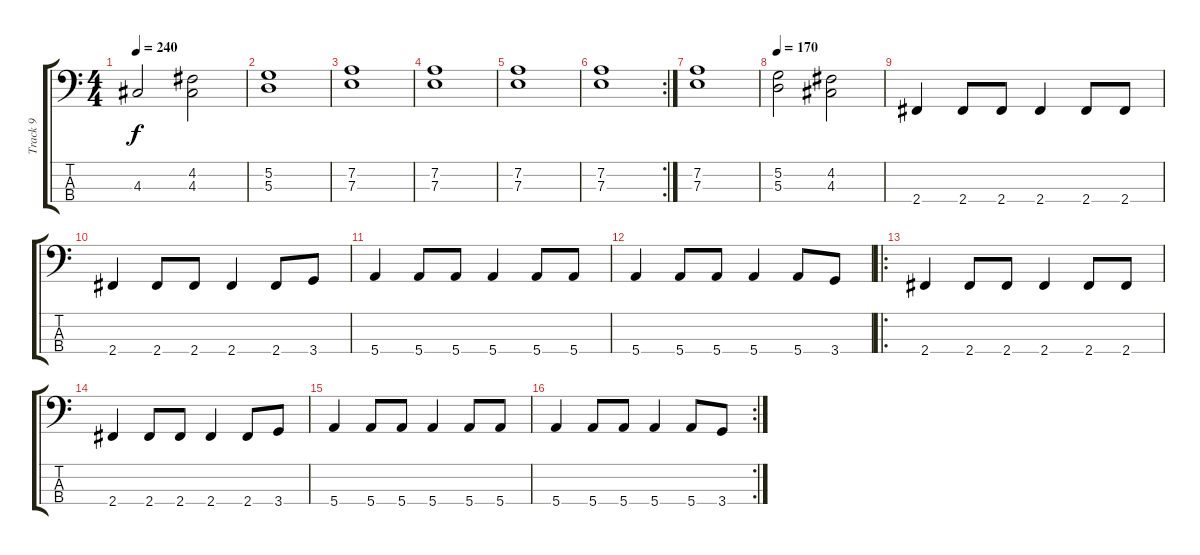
\track ("Track 9" "Track 9") {instrument electricbasspick}
\staff {score tabs}
\tuning (G2 D2 A1 E1) {hide}
\ts (4 4)
\tempo 240
\clef f4
\ks c
4.3{t}.2{dy f} (4.2 4.3).2 |
(5.2 5.3).1 |
(7.2 7.3).1 |
(7.2 7.3).1 |
(7.2 7.3).1 |
\rc 2
(7.2 7.3).1 |
(7.2 7.3).1 |
\tempo 170
(5.2 5.3).2 (4.2 4.3).2 |
2.4.4{volume 14} 2.4.8 2.4.8 2.4.4 2.4.8 2.4.8 |
2.4.4 2.4.8 2.4.8 2.4.4 2.4.8 3.4.8 |
5.4.4 5.4.8 5.4.8 5.4.4 5.4.8 5.4.8 |
5.4.4 5.4.8 5.4.8 5.4.4 5.4.8 3.4.8 |
\ro
2.4.4 2.4.8 2.4.8 2.4.4 2.4.8 2.4.8 |
2.4.4 2.4.8 2.4.8 2.4.4 2.4.8 3.4.8 |
5.4.4 5.4.8 5.4.8 5.4.4 5.4.8 5.4.8 |
\rc 2
5.4.4 5.4.8 5.4.8 5.4.4 5.4.8 3.4.8
